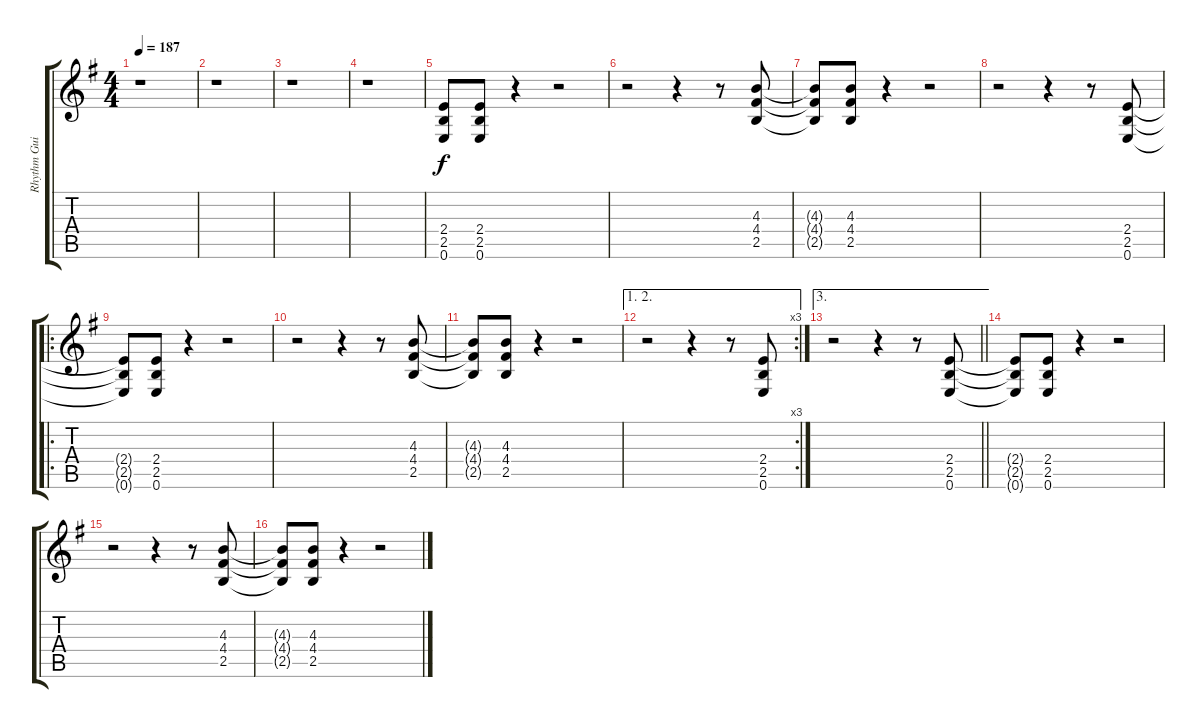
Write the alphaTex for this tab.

\track ("Rhythm Guitar I" "Rhythm Gui") {instrument distortionguitar}
\staff {score tabs}
\tuning (E4 B3 G3 D3 A2 E2) {hide}
\ts (4 4)
\tempo 187
\clef g2
\ks g
r.1{dy f instrument distortionguitar} |
r.1 |
r.1 |
r.1 |
(2.4 2.5 0.6).8 (2.4 2.5 0.6).8 r.4 r.2 |
r.2 r.4 r.8 (4.3 4.4 2.5).8 |
(4.3{t} 4.4{t} 2.5{t}).8 (4.3 4.4 2.5).8 r.4 r.2 |
r.2 r.4 r.8 (2.4 2.5 0.6).8 |
\ro
(2.4{t} 2.5{t} 0.6{t}).8 (2.4 2.5 0.6).8 r.4 r.2 |
r.2 r.4 r.8 (4.3 4.4 2.5).8 |
(4.3{t} 4.4{t} 2.5{t}).8 (4.3 4.4 2.5).8 r.4 r.2 |
\ae (1 2)
\rc 3
r.2 r.4 r.8 (2.4 2.5 0.6).8 |
\ae 3
\barLineRight lightlight
r.2 r.4 r.8 (2.4 2.5 0.6).8 |
(2.4{t} 2.5{t} 0.6{t}).8 (2.4 2.5 0.6).8 r.4 r.2 |
r.2 r.4 r.8 (4.3 4.4 2.5).8 |
(4.3{t} 4.4{t} 2.5{t}).8 (4.3 4.4 2.5).8 r.4 r.2
